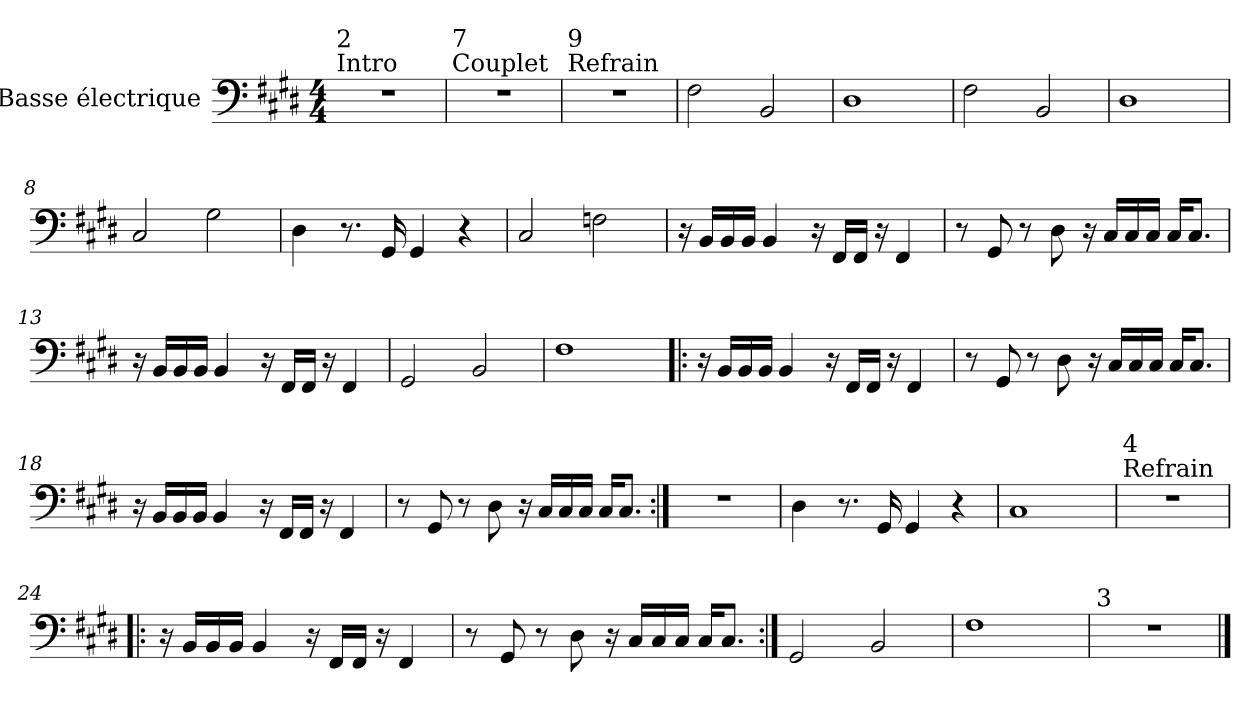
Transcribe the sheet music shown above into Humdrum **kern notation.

**kern
*part1
*staff1
*I"Basse électrique
*I'B. él.
*clefF4
*ITrd7c12
*k[f#c#g#d#]
*M4/4
=1
!LO:TX:a:t=Intro
!LO:TX:a:t=2
1r
=2
!LO:TX:a:t=Couplet
!LO:TX:a:t=7
1r
=3
!LO:TX:a:t=Refrain
!LO:TX:a:t=9
1r
=4
*MM72
2FF#\
2BBB/
=5
1DD#
=6
2FF#\
2BBB/
=7
1DD#
=8
2CC#/
2GG#\
=9
4DD#\
8.r
16GGG#/
4GGG#/
4r
=10
2CC#/
2FFn\
!!LO:LB:g=z
=11
16r
16BBB/LL
16BBB/
16BBB/JJ
4BBB/
16r
16FFF#/LL
16FFF#/JJ
16r
4FFF#/
=12
8r
8GGG#/
8r
8DD#\
16r
16CC#/LL
16CC#/
16CC#/JJ
16CC#/KL
8.CC#/J
=13
16r
16BBB/LL
16BBB/
16BBB/JJ
4BBB/
16r
16FFF#/LL
16FFF#/JJ
16r
4FFF#/
=14
2GGG#/
2BBB/
=15
1FF#
!!LO:LB:g=z
=16!|:
16r
16BBB/LL
16BBB/
16BBB/JJ
4BBB/
16r
16FFF#/LL
16FFF#/JJ
16r
4FFF#/
=17
8r
8GGG#/
8r
8DD#\
16r
16CC#/LL
16CC#/
16CC#/JJ
16CC#/KL
8.CC#/J
=18
16r
16BBB/LL
16BBB/
16BBB/JJ
4BBB/
16r
16FFF#/LL
16FFF#/JJ
16r
4FFF#/
=19
8r
8GGG#/
8r
8DD#\
16r
16CC#/LL
16CC#/
16CC#/JJ
16CC#/KL
8.CC#/J
!!LO:LB:g=z
=20:|!
1r
=21
4DD#\
8.r
16GGG#/
4GGG#/
4r
=22
1CC#
=23
!LO:TX:a:t=Refrain
!LO:TX:a:t=4
1r
=24!|:
16r
16BBB/LL
16BBB/
16BBB/JJ
4BBB/
16r
16FFF#/LL
16FFF#/JJ
16r
4FFF#/
=25
8r
8GGG#/
8r
8DD#\
16r
16CC#/LL
16CC#/
16CC#/JJ
16CC#/KL
8.CC#/J
=26:|!
2GGG#/
2BBB/
=27
1FF#
!!LO:LB:g=z
=28
!LO:TX:a:t=3
1r
==
*-
